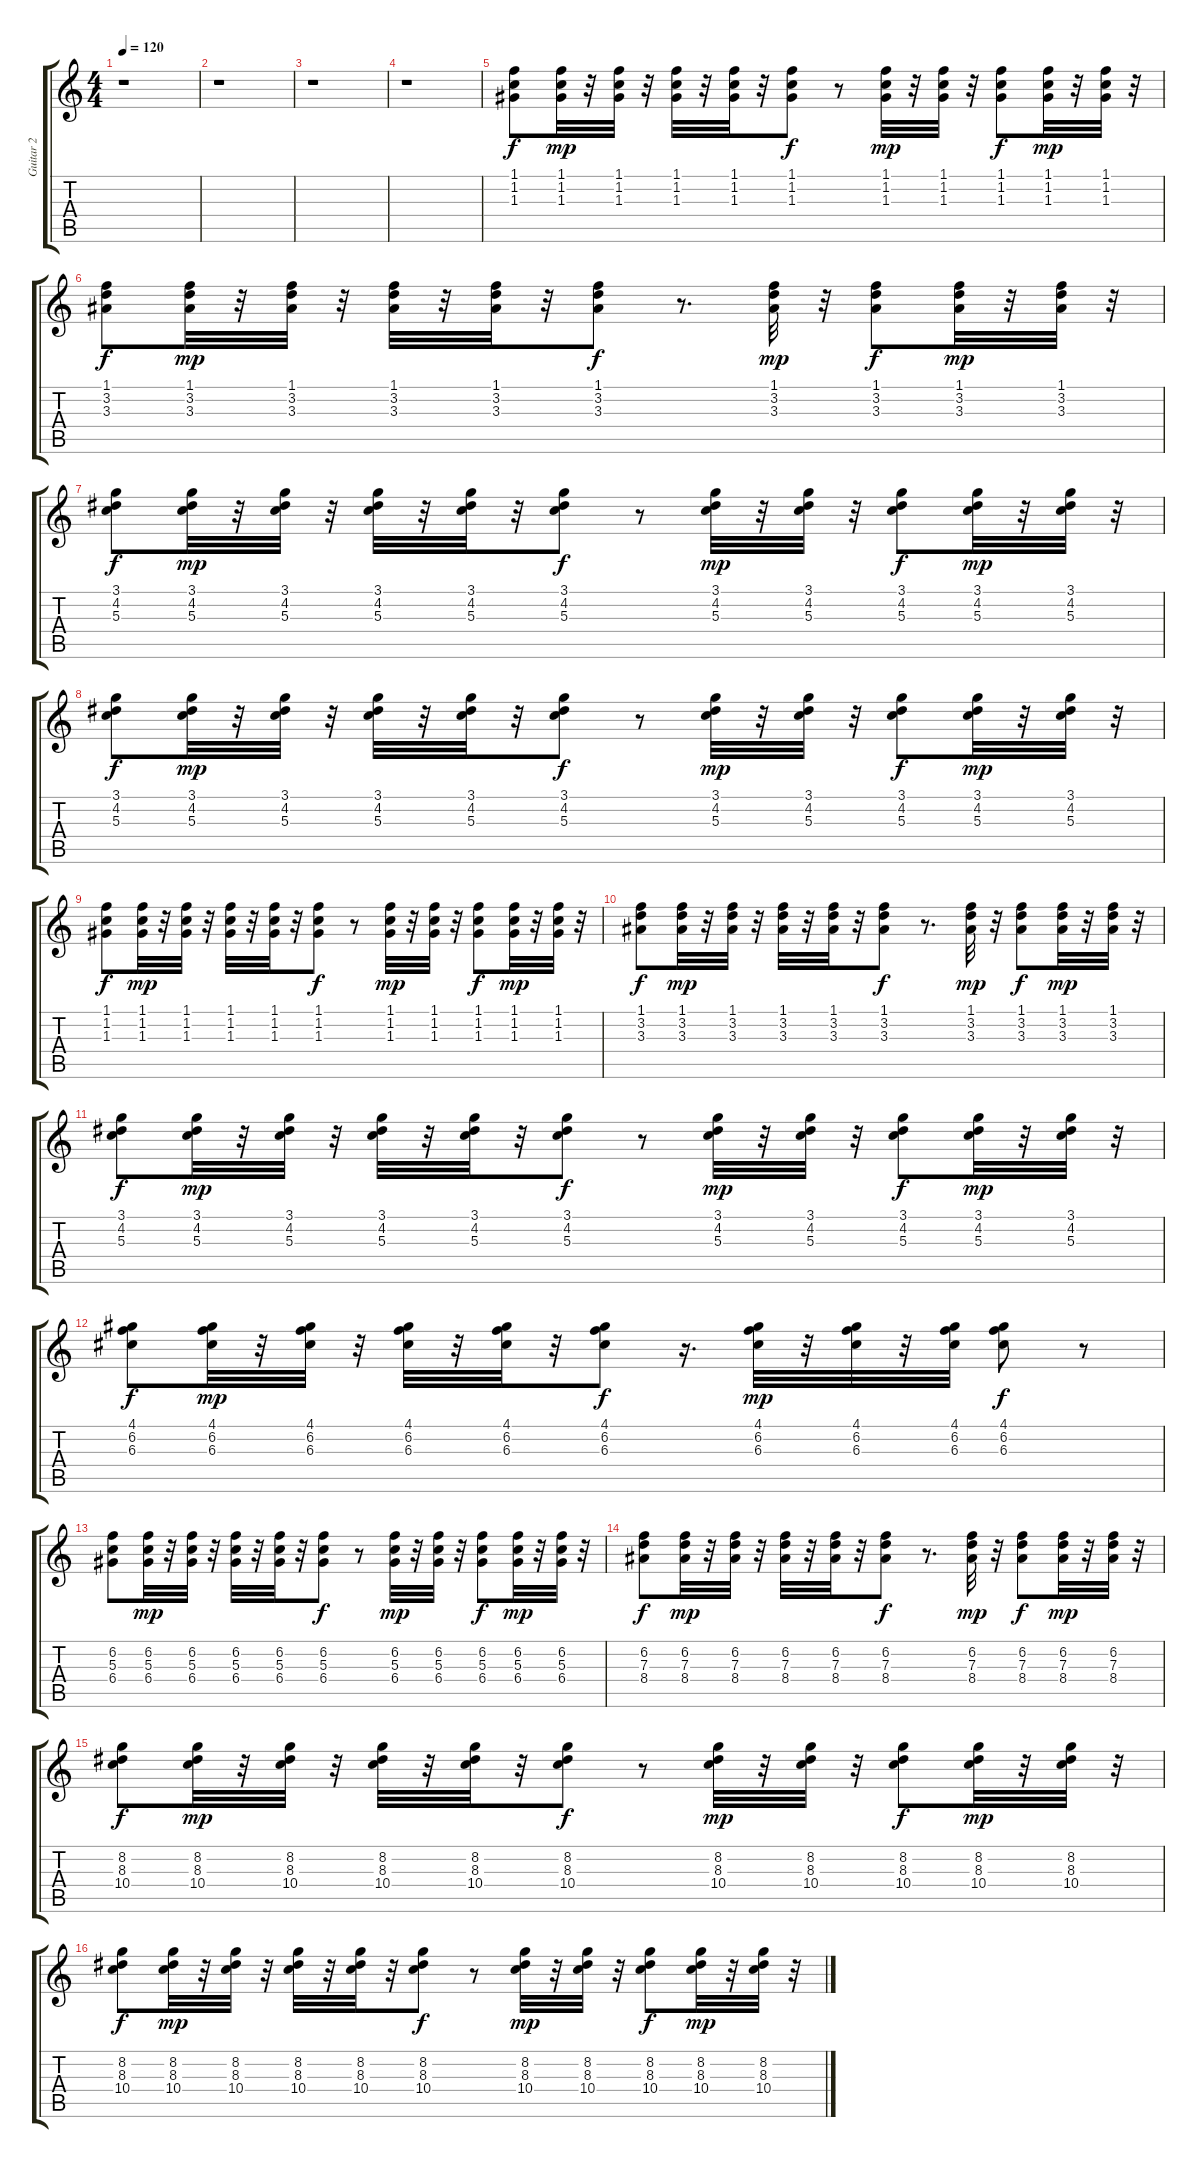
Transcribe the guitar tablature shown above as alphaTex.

\track ("Guitar 2" "Guitar 2") {instrument electricguitarmuted}
\staff {score tabs}
\tuning (E4 B3 G3 D3 A2 E2) {hide}
\ts (4 4)
\tempo 120
\clef g2
\ks c
r.1{dy f} |
r.1 |
r.1 |
r.1 |
(1.1 1.2 1.3).8 (1.1 1.2 1.3).32{dy mp} r.32 (1.1 1.2 1.3).32 r.32 (1.1 1.2 1.3).32 r.32 (1.1 1.2 1.3).32 r.32 (1.1 1.2 1.3).8{dy f} r.8 (1.1 1.2 1.3).32{dy mp} r.32 (1.1 1.2 1.3).32 r.32 (1.1 1.2 1.3).8{dy f} (1.1 1.2 1.3).32{dy mp} r.32 (1.1 1.2 1.3).32 r.32 |
(1.1 3.2 3.3).8{dy f} (1.1 3.2 3.3).32{dy mp} r.32 (1.1 3.2 3.3).32 r.32 (1.1 3.2 3.3).32 r.32 (1.1 3.2 3.3).32 r.32 (1.1 3.2 3.3).8{dy f} r.8{d} (1.1 3.2 3.3).32{dy mp} r.32 (1.1 3.2 3.3).8{dy f} (1.1 3.2 3.3).32{dy mp} r.32 (1.1 3.2 3.3).32 r.32 |
(3.1 4.2 5.3).8{dy f} (3.1 4.2 5.3).32{dy mp} r.32 (3.1 4.2 5.3).32 r.32 (3.1 4.2 5.3).32 r.32 (3.1 4.2 5.3).32 r.32 (3.1 4.2 5.3).8{dy f} r.8 (3.1 4.2 5.3).32{dy mp} r.32 (3.1 4.2 5.3).32 r.32 (3.1 4.2 5.3).8{dy f} (3.1 4.2 5.3).32{dy mp} r.32 (3.1 4.2 5.3).32 r.32 |
(3.1 4.2 5.3).8{dy f} (3.1 4.2 5.3).32{dy mp} r.32 (3.1 4.2 5.3).32 r.32 (3.1 4.2 5.3).32 r.32 (3.1 4.2 5.3).32 r.32 (3.1 4.2 5.3).8{dy f} r.8 (3.1 4.2 5.3).32{dy mp} r.32 (3.1 4.2 5.3).32 r.32 (3.1 4.2 5.3).8{dy f} (3.1 4.2 5.3).32{dy mp} r.32 (3.1 4.2 5.3).32 r.32 |
(1.1 1.2 1.3).8{dy f} (1.1 1.2 1.3).32{dy mp} r.32 (1.1 1.2 1.3).32 r.32 (1.1 1.2 1.3).32 r.32 (1.1 1.2 1.3).32 r.32 (1.1 1.2 1.3).8{dy f} r.8 (1.1 1.2 1.3).32{dy mp} r.32 (1.1 1.2 1.3).32 r.32 (1.1 1.2 1.3).8{dy f} (1.1 1.2 1.3).32{dy mp} r.32 (1.1 1.2 1.3).32 r.32 |
(1.1 3.2 3.3).8{dy f} (1.1 3.2 3.3).32{dy mp} r.32 (1.1 3.2 3.3).32 r.32 (1.1 3.2 3.3).32 r.32 (1.1 3.2 3.3).32 r.32 (1.1 3.2 3.3).8{dy f} r.8{d} (1.1 3.2 3.3).32{dy mp} r.32 (1.1 3.2 3.3).8{dy f} (1.1 3.2 3.3).32{dy mp} r.32 (1.1 3.2 3.3).32 r.32 |
(3.1 4.2 5.3).8{dy f} (3.1 4.2 5.3).32{dy mp} r.32 (3.1 4.2 5.3).32 r.32 (3.1 4.2 5.3).32 r.32 (3.1 4.2 5.3).32 r.32 (3.1 4.2 5.3).8{dy f} r.8 (3.1 4.2 5.3).32{dy mp} r.32 (3.1 4.2 5.3).32 r.32 (3.1 4.2 5.3).8{dy f} (3.1 4.2 5.3).32{dy mp} r.32 (3.1 4.2 5.3).32 r.32 |
(4.1 6.2 6.3).8{dy f} (4.1 6.2 6.3).32{dy mp} r.32 (4.1 6.2 6.3).32 r.32 (4.1 6.2 6.3).32 r.32 (4.1 6.2 6.3).32 r.32 (4.1 6.2 6.3).8{dy f} r.16{d} (4.1 6.2 6.3).32{dy mp} r.32 (4.1 6.2 6.3).32 r.32 (4.1 6.2 6.3).32 (4.1 6.2 6.3).8{dy f} r.8 |
(6.2 5.3 6.4).8 (6.2 5.3 6.4).32{dy mp} r.32 (6.2 5.3 6.4).32 r.32 (6.2 5.3 6.4).32 r.32 (6.2 5.3 6.4).32 r.32 (6.2 5.3 6.4).8{dy f} r.8 (6.2 5.3 6.4).32{dy mp} r.32 (6.2 5.3 6.4).32 r.32 (6.2 5.3 6.4).8{dy f} (6.2 5.3 6.4).32{dy mp} r.32 (6.2 5.3 6.4).32 r.32 |
(6.2 7.3 8.4).8{dy f} (6.2 7.3 8.4).32{dy mp} r.32 (6.2 7.3 8.4).32 r.32 (6.2 7.3 8.4).32 r.32 (6.2 7.3 8.4).32 r.32 (6.2 7.3 8.4).8{dy f} r.8{d} (6.2 7.3 8.4).32{dy mp} r.32 (6.2 7.3 8.4).8{dy f} (6.2 7.3 8.4).32{dy mp} r.32 (6.2 7.3 8.4).32 r.32 |
(8.2 8.3 10.4).8{dy f} (8.2 8.3 10.4).32{dy mp} r.32 (8.2 8.3 10.4).32 r.32 (8.2 8.3 10.4).32 r.32 (8.2 8.3 10.4).32 r.32 (8.2 8.3 10.4).8{dy f} r.8 (8.2 8.3 10.4).32{dy mp} r.32 (8.2 8.3 10.4).32 r.32 (8.2 8.3 10.4).8{dy f} (8.2 8.3 10.4).32{dy mp} r.32 (8.2 8.3 10.4).32 r.32 |
(8.2 8.3 10.4).8{dy f} (8.2 8.3 10.4).32{dy mp} r.32 (8.2 8.3 10.4).32 r.32 (8.2 8.3 10.4).32 r.32 (8.2 8.3 10.4).32 r.32 (8.2 8.3 10.4).8{dy f} r.8 (8.2 8.3 10.4).32{dy mp} r.32 (8.2 8.3 10.4).32 r.32 (8.2 8.3 10.4).8{dy f} (8.2 8.3 10.4).32{dy mp} r.32 (8.2 8.3 10.4).32 r.32
